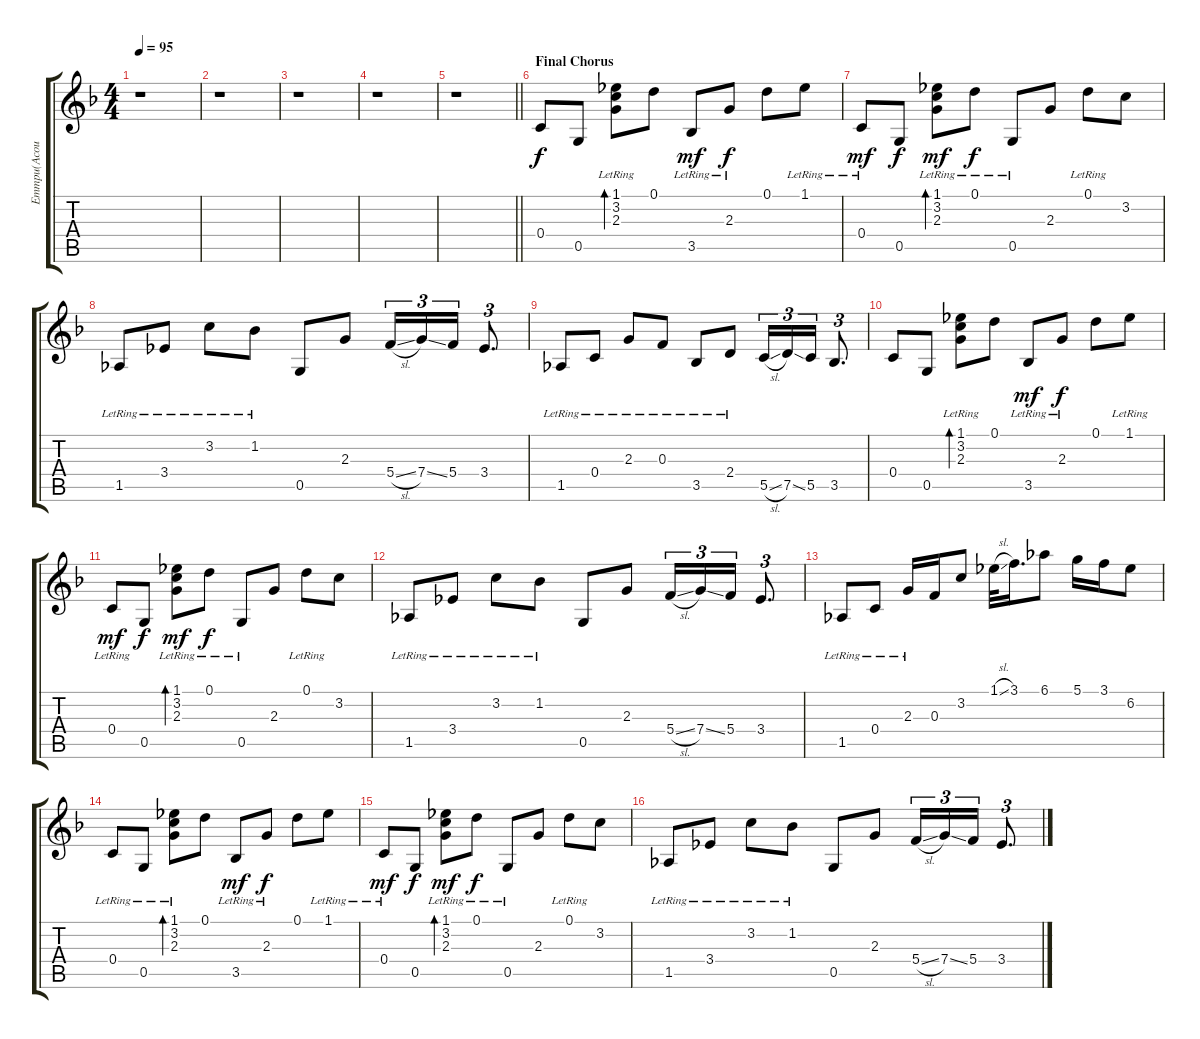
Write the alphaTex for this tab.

\track ("Emmpu(Acoustic)" "Emmpu(Acou") {instrument acousticguitarsteel}
\staff {score tabs}
\tuning (D4 A3 F3 C3 G2 C2) {hide}
\ts (4 4)
\tempo 95
\clef g2
\ks f
r.1{dy f} |
r.1 |
r.1 |
r.1 |
\barLineRight lightlight
r.1 |
\section ("" "Final Chorus")
0.4.8 0.5.8 (1.1{lr} 3.2{lr} 2.3{lr}).8{bd 120} 0.1.8 3.5{lr}.8{dy mf} 2.3{lr}.8{dy f} 0.1.8 1.1{lr}.8 |
0.4{lr}.8{dy mf} 0.5.8{dy f} (1.1{lr} 3.2{lr} 2.3{lr}).8{bd 60 dy mf} 0.1{lr}.8{dy f} 0.5{lr}.8 2.3.8 0.1{lr}.8 3.2.8 |
1.5{lr}.8 3.4{lr}.8 3.2{lr}.8 1.2{lr}.8 0.5.8 2.3.8 5.4{sl}.16{tu (3 2)} 7.4{ss}.16{tu (3 2)} 5.4.16{tu (3 2)} 3.4.8{d tu (3 2)} |
1.5{lr}.8 0.4{lr}.8 2.3{lr}.8 0.3{lr}.8 3.5{lr}.8 2.4{lr}.8 5.5{sl}.16{tu (3 2)} 7.5{ss}.16{tu (3 2)} 5.5.16{tu (3 2)} 3.5.8{d tu (3 2)} |
0.4.8 0.5.8 (1.1{lr} 3.2{lr} 2.3{lr}).8{bd 120} 0.1.8 3.5{lr}.8{dy mf} 2.3{lr}.8{dy f} 0.1.8 1.1{lr}.8 |
0.4{lr}.8{dy mf} 0.5.8{dy f} (1.1{lr} 3.2{lr} 2.3{lr}).8{bd 60 dy mf} 0.1{lr}.8{dy f} 0.5{lr}.8 2.3.8 0.1{lr}.8 3.2.8 |
1.5{lr}.8 3.4{lr}.8 3.2{lr}.8 1.2{lr}.8 0.5.8 2.3.8 5.4{sl}.16{tu (3 2)} 7.4{ss}.16{tu (3 2)} 5.4.16{tu (3 2)} 3.4.8{d tu (3 2)} |
1.5{lr}.8 0.4{lr}.8 2.3{lr}.16 0.3.16 3.2.8 1.1{sl}.32 3.1.16{d} 6.1.8 5.1.16 3.1.16 6.2.8 |
0.4{lr}.8 0.5{lr}.8 (1.1{lr} 3.2{lr} 2.3{lr}).8{bd 120} 0.1.8 3.5{lr}.8{dy mf} 2.3{lr}.8{dy f} 0.1.8 1.1{lr}.8 |
0.4{lr}.8{dy mf} 0.5.8{dy f} (1.1{lr} 3.2{lr} 2.3{lr}).8{bd 60 dy mf} 0.1{lr}.8{dy f} 0.5{lr}.8 2.3.8 0.1{lr}.8 3.2.8 |
1.5{lr}.8 3.4{lr}.8 3.2{lr}.8 1.2{lr}.8 0.5.8 2.3.8 5.4{sl}.16{tu (3 2)} 7.4{ss}.16{tu (3 2)} 5.4.16{tu (3 2)} 3.4.8{d tu (3 2)}
